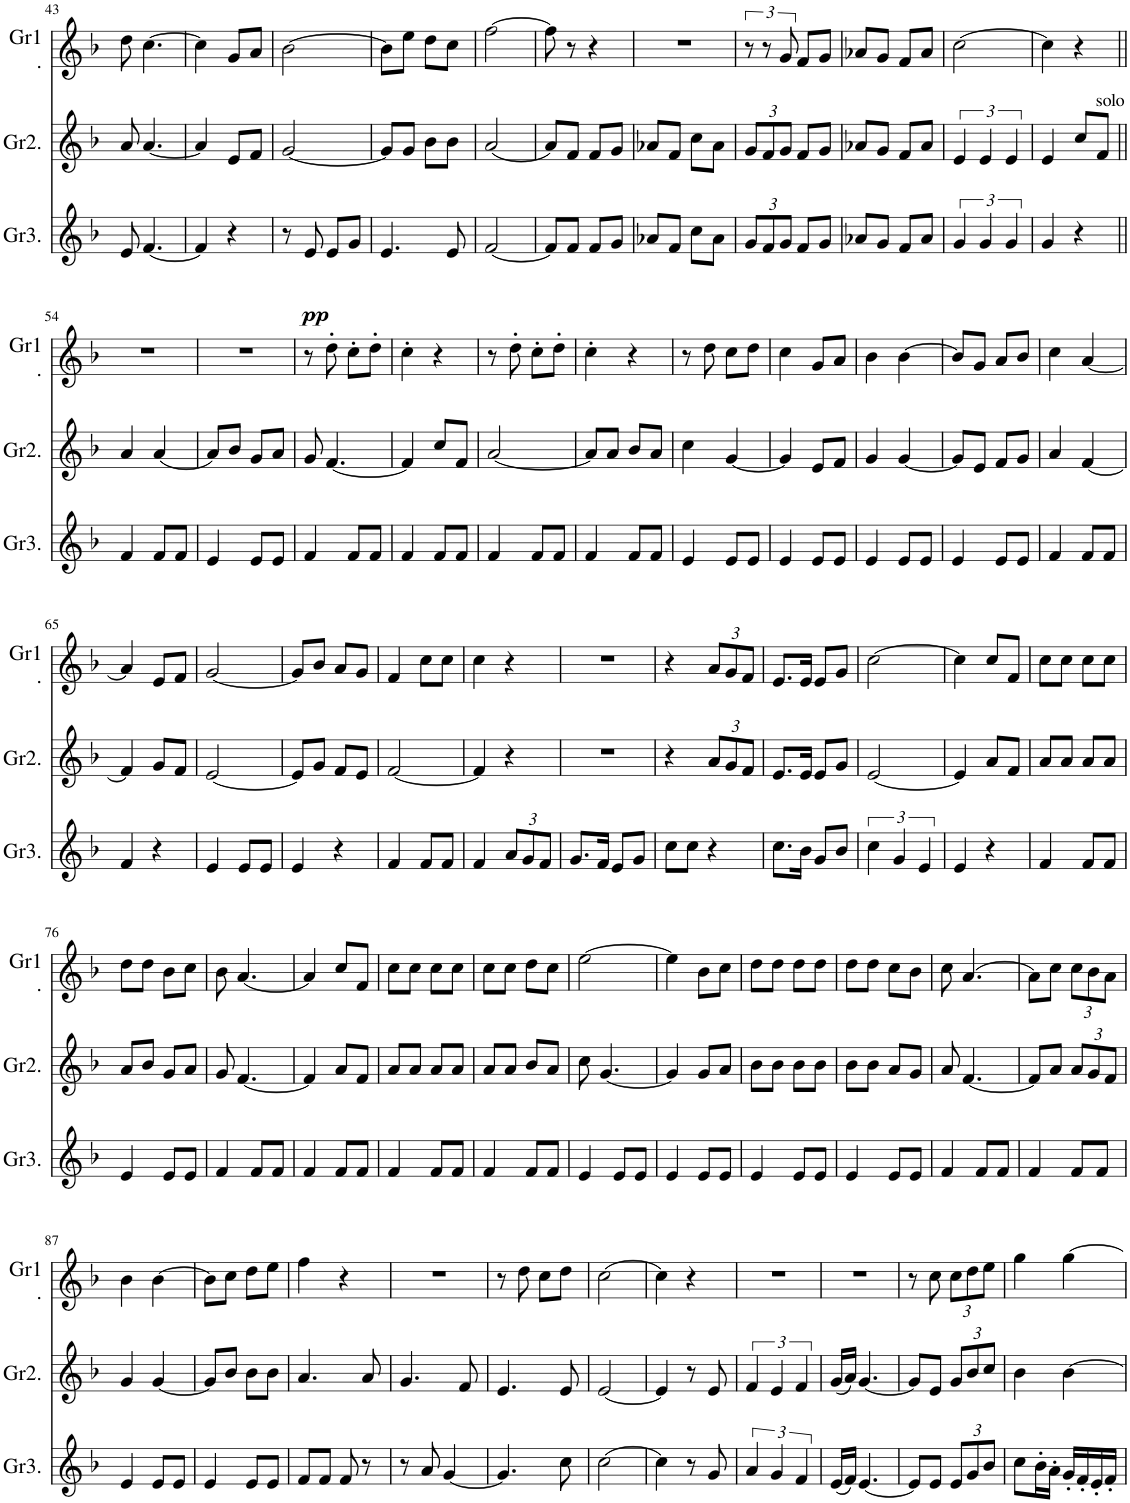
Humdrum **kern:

**kern	**kern	**kern	**dynam
*part3	*part2	*part1	*part1
*staff3	*staff2	*staff1	*staff1
*I"Gralla3	*I"Gralla2	*I"Gralla1	*
*I'Gr3.	*I'Gr2.	*I'Gr1 .	*
!!LO:PB:g=z
*clefG2	*clefG2	*clefG2	*
*k[b-]	*k[b-]	*k[b-]	*
*M2/4	*M2/4	*M2/4	*
=43	=43	=43	=43
8e/	8a/	8dd\	.
[4.f/	[4.a/	[4.cc\	.
=44	=44	=44	=44
4f/]	4a/]	4cc\]	.
4r	8e/L	8g/L	.
.	8f/J	8a/J	.
=45	=45	=45	=45
8r	[2g/	[2b-\	.
8e/	.	.	.
8e/L	.	.	.
8g/J	.	.	.
=46	=46	=46	=46
4.e/	8g/L]	8b-\L]	.
.	8g/J	8ee\J	.
.	8b-\L	8dd\L	.
8e/	8b-\J	8cc\J	.
=47	=47	=47	=47
[2f/	[2a/	[2ff\	.
=48	=48	=48	=48
8f/L]	8a/L]	8ff\]	.
8f/J	8f/J	8r	.
8f/L	8f/L	4r	.
8g/J	8g/J	.	.
=49	=49	=49	=49
8a-X/L	8a-X/L	2r	.
8f/J	8f/J	.	.
8cc\L	8cc\L	.	.
8a-\J	8a-\J	.	.
=50	=50	=50	=50
*Xbrackettup	*Xbrackettup	*	*
12g/L	12g/L	12r	.
12f/	12f/	12r	.
12g/J	12g/J	12g/	.
8f/L	8f/L	8f/L	.
8g/J	8g/J	8g/J	.
=51	=51	=51	=51
8a-X/L	8a-X/L	8a-X/L	.
8g/J	8g/J	8g/J	.
8f/L	8f/L	8f/L	.
8a-/J	8a-/J	8a-/J	.
=52	=52	=52	=52
*brackettup	*brackettup	*	*
6g/	6e/	[2cc\	.
6g/	6e/	.	.
6g/	6e/	.	.
=53	=53	=53	=53
4g/	4e/	4cc\]	.
4r	8cc/L	4r	.
!	!LO:TX:a:t=solo	!	!
.	8f/J	.	.
!!LO:LB:g=z
=54||	=54||	=54||	=54||
4f/	4a/	2r	.
8f/L	[4a/	.	.
8f/J	.	.	.
=55	=55	=55	=55
4e/	8a/L]	2r	.
.	8b-/J	.	.
8e/L	8g/L	.	.
8e/J	8a/J	.	.
=56	=56	=56	=56
!	!	!	!LO:DY:a
4f/	8g/	8r	pp
.	[4.f/	8dd'\	.
8f/L	.	8cc'\L	.
8f/J	.	8dd'\J	.
=57	=57	=57	=57
4f/	4f/]	4cc'\	.
8f/L	8cc/L	4r	.
8f/J	8f/J	.	.
=58	=58	=58	=58
4f/	[2a/	8r	.
.	.	8dd'\	.
8f/L	.	8cc'\L	.
8f/J	.	8dd'\J	.
=59	=59	=59	=59
4f/	8a/L]	4cc'\	.
.	8a/J	.	.
8f/L	8b-/L	4r	.
8f/J	8a/J	.	.
=60	=60	=60	=60
4e/	4cc\	8r	.
.	.	8dd\	.
8e/L	[4g/	8cc\L	.
8e/J	.	8dd\J	.
=61	=61	=61	=61
4e/	4g/]	4cc\	.
8e/L	8e/L	8g/L	.
8e/J	8f/J	8a/J	.
=62	=62	=62	=62
4e/	4g/	4b-\	.
8e/L	[4g/	[4b-\	.
8e/J	.	.	.
=63	=63	=63	=63
4e/	8g/L]	8b-/L]	.
.	8e/J	8g/J	.
8e/L	8f/L	8a/L	.
8e/J	8g/J	8b-/J	.
=64	=64	=64	=64
4f/	4a/	4cc\	.
8f/L	[4f/	[4a/	.
8f/J	.	.	.
!!LO:LB:g=z
=65	=65	=65	=65
4f/	4f/]	4a/]	.
4r	8g/L	8e/L	.
.	8f/J	8f/J	.
=66	=66	=66	=66
4e/	[2e/	[2g/	.
8e/L	.	.	.
8e/J	.	.	.
=67	=67	=67	=67
4e/	8e/L]	8g/L]	.
.	8g/J	8b-/J	.
4r	8f/L	8a/L	.
.	8e/J	8g/J	.
=68	=68	=68	=68
4f/	[2f/	4f/	.
8f/L	.	8cc\L	.
8f/J	.	8cc\J	.
=69	=69	=69	=69
4f/	4f/]	4cc\	.
*Xbrackettup	*	*	*
12a/L	4r	4r	.
12g/	.	.	.
12f/J	.	.	.
=70	=70	=70	=70
8.g/L	2r	2r	.
16f/Jk	.	.	.
8e/L	.	.	.
8g/J	.	.	.
=71	=71	=71	=71
8cc\L	4r	4r	.
8cc\J	.	.	.
*	*Xbrackettup	*Xbrackettup	*
4r	12a/L	12a/L	.
.	12g/	12g/	.
.	12f/J	12f/J	.
=72	=72	=72	=72
8.cc\L	8.e/L	8.e/L	.
16b-\Jk	16e/Jk	16e/Jk	.
8g/L	8e/L	8e/L	.
8b-/J	8g/J	8g/J	.
=73	=73	=73	=73
*brackettup	*	*	*
6cc\	[2e/	[2cc\	.
6g/	.	.	.
6e/	.	.	.
=74	=74	=74	=74
4e/	4e/]	4cc\]	.
4r	8a/L	8cc/L	.
.	8f/J	8f/J	.
=75	=75	=75	=75
4f/	8a/L	8cc\L	.
.	8a/J	8cc\J	.
8f/L	8a/L	8cc\L	.
8f/J	8a/J	8cc\J	.
!!LO:LB:g=z
=76	=76	=76	=76
4e/	8a/L	8dd\L	.
.	8b-/J	8dd\J	.
8e/L	8g/L	8b-\L	.
8e/J	8a/J	8cc\J	.
=77	=77	=77	=77
4f/	8g/	8b-\	.
.	[4.f/	[4.a/	.
8f/L	.	.	.
8f/J	.	.	.
=78	=78	=78	=78
4f/	4f/]	4a/]	.
8f/L	8a/L	8cc/L	.
8f/J	8f/J	8f/J	.
=79	=79	=79	=79
4f/	8a/L	8cc\L	.
.	8a/J	8cc\J	.
8f/L	8a/L	8cc\L	.
8f/J	8a/J	8cc\J	.
=80	=80	=80	=80
4f/	8a/L	8cc\L	.
.	8a/J	8cc\J	.
8f/L	8b-/L	8dd\L	.
8f/J	8a/J	8cc\J	.
=81	=81	=81	=81
4e/	8cc\	[2ee\	.
.	[4.g/	.	.
8e/L	.	.	.
8e/J	.	.	.
=82	=82	=82	=82
4e/	4g/]	4ee\]	.
8e/L	8g/L	8b-\L	.
8e/J	8a/J	8cc\J	.
=83	=83	=83	=83
4e/	8b-\L	8dd\L	.
.	8b-\J	8dd\J	.
8e/L	8b-\L	8dd\L	.
8e/J	8b-\J	8dd\J	.
=84	=84	=84	=84
4e/	8b-\L	8dd\L	.
.	8b-\J	8dd\J	.
8e/L	8a/L	8cc\L	.
8e/J	8g/J	8b-\J	.
=85	=85	=85	=85
4f/	8a/	8cc\	.
.	[4.f/	[4.a/	.
8f/L	.	.	.
8f/J	.	.	.
=86	=86	=86	=86
4f/	8f/L]	8a\L]	.
.	8a/J	8cc\J	.
8f/L	12a/L	12cc\L	.
.	12g/	12b-\	.
8f/J	.	.	.
.	12f/J	12a\J	.
!!LO:LB:g=z
=87	=87	=87	=87
4e/	4g/	4b-\	.
8e/L	[4g/	[4b-\	.
8e/J	.	.	.
=88	=88	=88	=88
4e/	8g/L]	8b-\L]	.
.	8b-/J	8cc\J	.
8e/L	8b-\L	8dd\L	.
8e/J	8b-\J	8ee\J	.
=89	=89	=89	=89
8f/L	4.a/	4ff\	.
8f/J	.	.	.
8f/	.	4r	.
8r	8a/	.	.
=90	=90	=90	=90
8r	4.g/	2r	.
8a/	.	.	.
[4g/	.	.	.
.	8f/	.	.
=91	=91	=91	=91
4.g/]	4.e/	8r	.
.	.	8dd\	.
.	.	8cc\L	.
8cc\	8e/	8dd\J	.
=92	=92	=92	=92
[2cc\	[2e/	[2cc\	.
=93	=93	=93	=93
4cc\]	4e/]	4cc\]	.
8r	8r	4r	.
8g/	8e/	.	.
=94	=94	=94	=94
*	*brackettup	*	*
6a/	6f/	2r	.
6g/	6e/	.	.
6f/	6f/	.	.
=95	=95	=95	=95
(16e/LL	(16g/LL	2r	.
16f/JJ)	16a/JJ)	.	.
[4.e/	[4.g/	.	.
=96	=96	=96	=96
8e/L]	8g/L]	8r	.
8e/J	8e/J	8cc\	.
*Xbrackettup	*Xbrackettup	*	*
12e/L	12g/L	12cc\L	.
12g/	12b-/	12dd\	.
12b-/J	12cc/J	12ee\J	.
=97	=97	=97	=97
8cc\L	4b-\	4gg\	.
16b-'\L	.	.	.
16a'\JJ	.	.	.
16g'/LL	[4b-\	[4gg\	.
16f'/	.	.	.
16e'/	.	.	.
16f'/JJ	.	.	.
=	=	=	=
*-	*-	*-	*-
